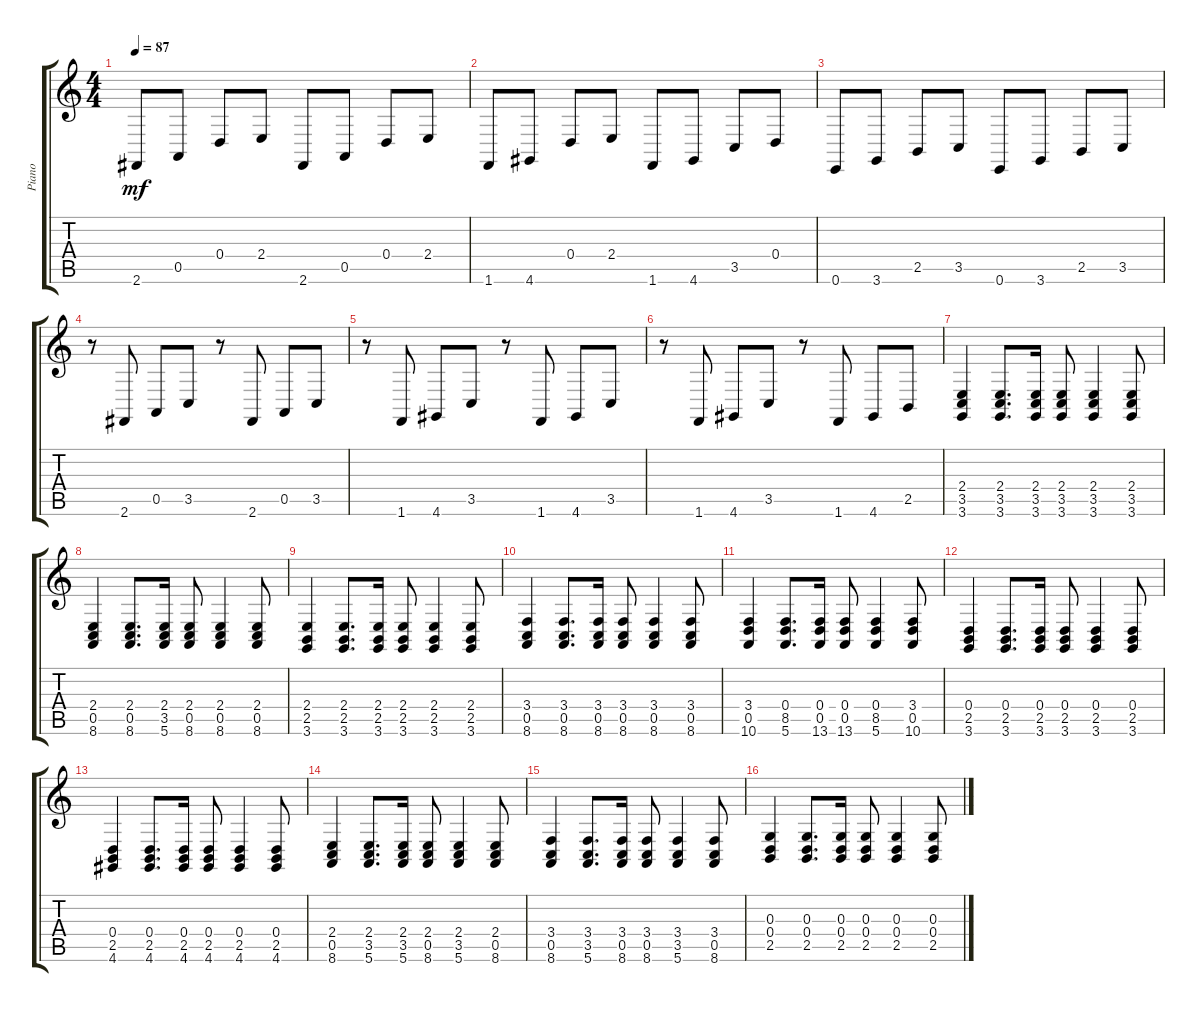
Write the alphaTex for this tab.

\track ("Piano" "Piano") {instrument acousticgrandpiano}
\staff {score tabs}
\tuning (E4 B3 G3 D3 A2 E2) {hide}
\ts (4 4)
\tempo 87
\clef g2
\ks c
2.6.8{dy mf} 0.5.8 0.4.8 2.4.8 2.6.8 0.5.8 0.4.8 2.4.8 |
1.6.8 4.6.8 0.4.8 2.4.8 1.6.8 4.6.8 3.5.8 0.4.8 |
0.6.8 3.6.8 2.5.8 3.5.8 0.6.8 3.6.8 2.5.8 3.5.8 |
r.8 2.6.8 0.5.8 3.5.8 r.8 2.6.8 0.5.8 3.5.8 |
r.8 1.6.8 4.6.8 3.5.8 r.8 1.6.8 4.6.8 3.5.8 |
r.8 1.6.8 4.6.8 3.5.8 r.8 1.6.8 4.6.8 2.5.8 |
(2.4 3.5 3.6).4 (2.4 3.5 3.6).8{d} (2.4 3.5 3.6).16 (2.4 3.5 3.6).8 (2.4 3.5 3.6).4 (2.4 3.5 3.6).8 |
(2.4 0.5 8.6).4 (2.4 0.5 8.6).8{d} (2.4 3.5 5.6).16 (2.4 0.5 8.6).8 (2.4 0.5 8.6).4 (2.4 0.5 8.6).8 |
(2.4 2.5 3.6).4 (2.4 2.5 3.6).8{d} (2.4 2.5 3.6).16 (2.4 2.5 3.6).8 (2.4 2.5 3.6).4 (2.4 2.5 3.6).8 |
(3.4 0.5 8.6).4 (3.4 0.5 8.6).8{d} (3.4 0.5 8.6).16 (3.4 0.5 8.6).8 (3.4 0.5 8.6).4 (3.4 0.5 8.6).8 |
(3.4 0.5 10.6).4 (0.4 8.5 5.6).8{d} (0.4 0.5 13.6).16 (0.4 0.5 13.6).8 (0.4 8.5 5.6).4 (3.4 0.5 10.6).8 |
(0.4 2.5 3.6).4 (0.4 2.5 3.6).8{d} (0.4 2.5 3.6).16 (0.4 2.5 3.6).8 (0.4 2.5 3.6).4 (0.4 2.5 3.6).8 |
(0.4 2.5 4.6).4 (0.4 2.5 4.6).8{d} (0.4 2.5 4.6).16 (0.4 2.5 4.6).8 (0.4 2.5 4.6).4 (0.4 2.5 4.6).8 |
(2.4 0.5 8.6).4 (2.4 3.5 5.6).8{d} (2.4 3.5 5.6).16 (2.4 0.5 8.6).8 (2.4 3.5 5.6).4 (2.4 0.5 8.6).8 |
(3.4 0.5 8.6).4 (3.4 3.5 5.6).8{d} (3.4 0.5 8.6).16 (3.4 0.5 8.6).8 (3.4 3.5 5.6).4 (3.4 0.5 8.6).8 |
(0.3 0.4 2.5).4 (0.3 0.4 2.5).8{d} (0.3 0.4 2.5).16 (0.3 0.4 2.5).8 (0.3 0.4 2.5).4 (0.3 0.4 2.5).8
